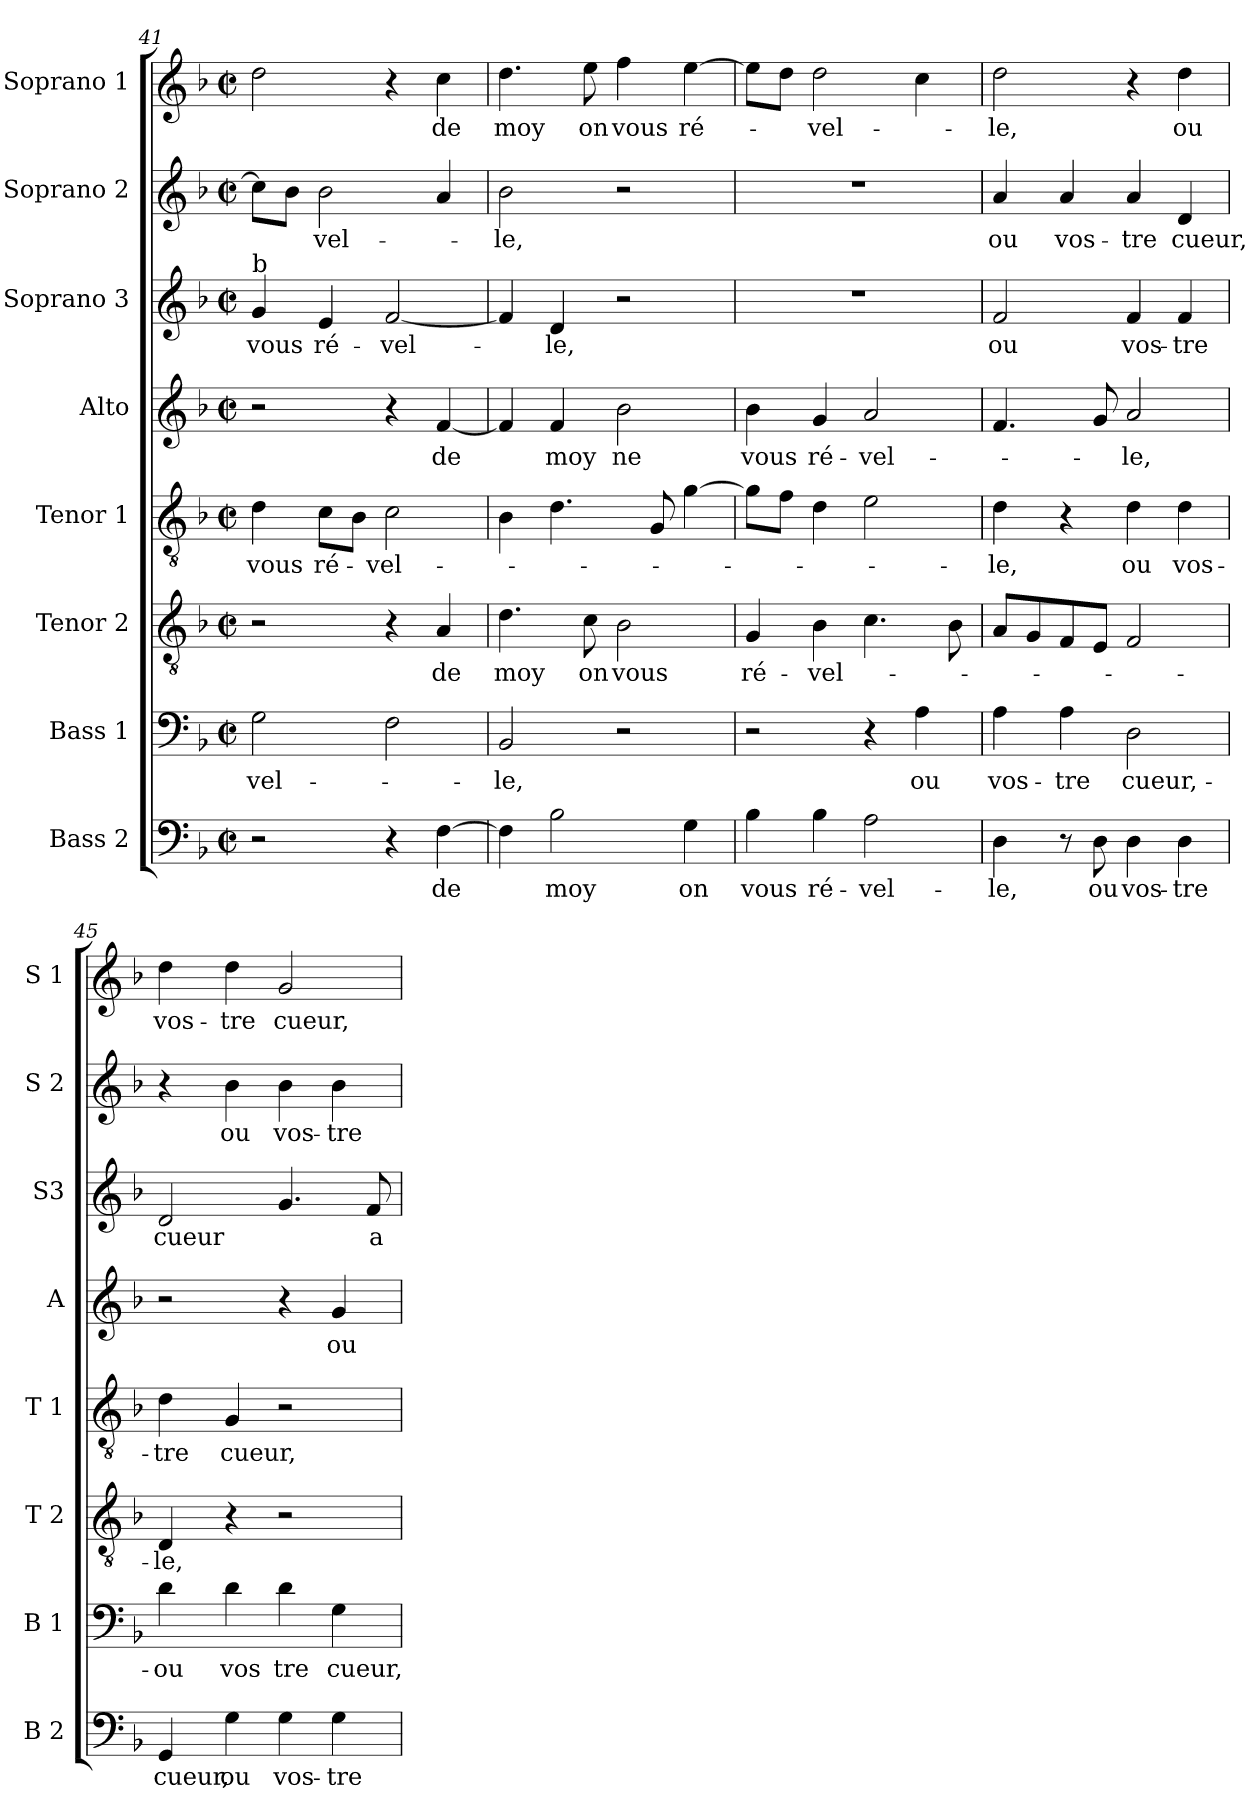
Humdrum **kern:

**kern	**text	**kern	**text	**kern	**text	**kern	**text	**kern	**text	**kern	**text	**kern	**text	**kern	**text
*part8	*part8	*part7	*part7	*part6	*part6	*part5	*part5	*part4	*part4	*part3	*part3	*part2	*part2	*part1	*part1
*staff8	*staff8	*staff7	*staff7	*staff6	*staff6	*staff5	*staff5	*staff4	*staff4	*staff3	*staff3	*staff2	*staff2	*staff1	*staff1
*I"Bass 2	*	*I"Bass 1	*	*I"Tenor 2	*	*I"Tenor 1	*	*I"Alto	*	*I"Soprano 3	*	*I"Soprano 2	*	*I"Soprano 1	*
*I'B 2	*	*I'B 1	*	*I'T 2	*	*I'T 1	*	*I'A	*	*I'S3	*	*I'S 2	*	*I'S 1	*
!!LO:PB:g=z
*clefF4	*	*clefF4	*	*clefGv2	*	*clefGv2	*	*clefG2	*	*clefG2	*	*clefG2	*	*clefG2	*
*k[b-]	*	*k[b-]	*	*k[b-]	*	*k[b-]	*	*k[b-]	*	*k[b-]	*	*k[b-]	*	*k[b-]	*
*F:	*	*F:	*	*F:	*	*F:	*	*F:	*	*F:	*	*F:	*	*F:	*
*M2/2	*	*M2/2	*	*M2/2	*	*M2/2	*	*M2/2	*	*M2/2	*	*M2/2	*	*M2/2	*
*met(c|)	*	*met(c|)	*	*met(c|)	*	*met(c|)	*	*met(c|)	*	*met(c|)	*	*met(c|)	*	*met(c|)	*
=41	=41	=41	=41	=41	=41	=41	=41	=41	=41	=41	=41	=41	=41	=41	=41
!	!	!	!	!	!	!	!	!	!	!LO:TX:a:t=b	!	!	!	!	!
2r	.	2G\	-vel-	2r	.	4d\	vous	2r	.	4g/	vous	8cc\L]	.	2dd\	.
.	.	.	.	.	.	.	.	.	.	.	.	8b-\J	.	.	.
.	.	.	.	.	.	8c\L	ré-	.	.	4e/	ré-	2b-\	-vel-	.	.
.	.	.	.	.	.	8B-\J	.	.	.	.	.	.	.	.	.
4r	.	2F\	.	4r	.	2c\	-vel-	4r	.	[2f/	-vel-	.	.	4r	.
[4F\	de	.	.	4A/	de	.	.	[4f/	de	.	.	4a/	.	4cc\	de
=42	=42	=42	=42	=42	=42	=42	=42	=42	=42	=42	=42	=42	=42	=42	=42
4F\]	.	2BB-/	-le,	4.d\	moy	4B-\	.	4f/]	.	4f/]	.	2b-\	-le,	4.dd\	moy
2B-\	moy	.	.	.	.	4.d\	.	4f/	moy	4d/	-le,	.	.	.	.
.	.	.	.	8c\	on	.	.	.	.	.	.	.	.	8ee\	on
.	.	2r	.	2B-\	vous	.	.	2b-\	ne	2r	.	2r	.	4ff\	vous
.	.	.	.	.	.	8G/	.	.	.	.	.	.	.	.	.
4G\	on	.	.	.	.	[4g\	.	.	.	.	.	.	.	[4ee\	ré-
=43	=43	=43	=43	=43	=43	=43	=43	=43	=43	=43	=43	=43	=43	=43	=43
4B-\	vous	2r	.	4G/	ré-	8g\L]	.	4b-\	vous	1r	.	1r	.	8ee\L]	.
.	.	.	.	.	.	8f\J	.	.	.	.	.	.	.	8dd\J	.
4B-\	ré-	.	.	4B-\	-vel-	4d\	.	4g/	ré-	.	.	.	.	2dd\	-vel-
2A\	-vel-	4r	.	4.c\	.	2e\	.	2a/	-vel-	.	.	.	.	.	.
.	.	4A\	ou	.	.	.	.	.	.	.	.	.	.	4cc\	.
.	.	.	.	8B-\	.	.	.	.	.	.	.	.	.	.	.
=44	=44	=44	=44	=44	=44	=44	=44	=44	=44	=44	=44	=44	=44	=44	=44
4D\	-le,	4A\	vos-	8A/L	.	4d\	-le,	4.f/	.	2f/	ou	4a/	ou	2dd\	-le,
.	.	.	.	8G/	.	.	.	.	.	.	.	.	.	.	.
8r	.	4A\	-tre	8F/	.	4r	.	.	.	.	.	4a/	vos-	.	.
8D\	ou	.	.	8E/J	.	.	.	8g/	.	.	.	.	.	.	.
4D\	vos-	2D\	cueur,-	2F/	.	4d\	ou	2a/	-le,	4f/	vos-	4a/	-tre	4r	.
4D\	-tre	.	.	.	.	4d\	vos-	.	.	4f/	-tre	4d/	cueur,	4dd\	ou
=45	=45	=45	=45	=45	=45	=45	=45	=45	=45	=45	=45	=45	=45	=45	=45
4GG/	cueur,	4d\	-ou	4D/	-le,	4d\	-tre	2r	.	2d/	cueur	4r	.	4dd\	vos-
4G\	ou	4d\	vos	4r	.	4G/	cueur,	.	.	.	.	4b-\	ou	4dd\	-tre
4G\	vos-	4d\	tre	2r	.	2r	.	4r	.	4.g/	.	4b-\	vos-	2g/	cueur,
4G\	-tre	4G\	cueur,	.	.	.	.	4g/	ou	.	.	4b-\	-tre	.	.
.	.	.	.	.	.	.	.	.	.	8f/	a	.	.	.	.
=	=	=	=	=	=	=	=	=	=	=	=	=	=	=	=
*-	*-	*-	*-	*-	*-	*-	*-	*-	*-	*-	*-	*-	*-	*-	*-
